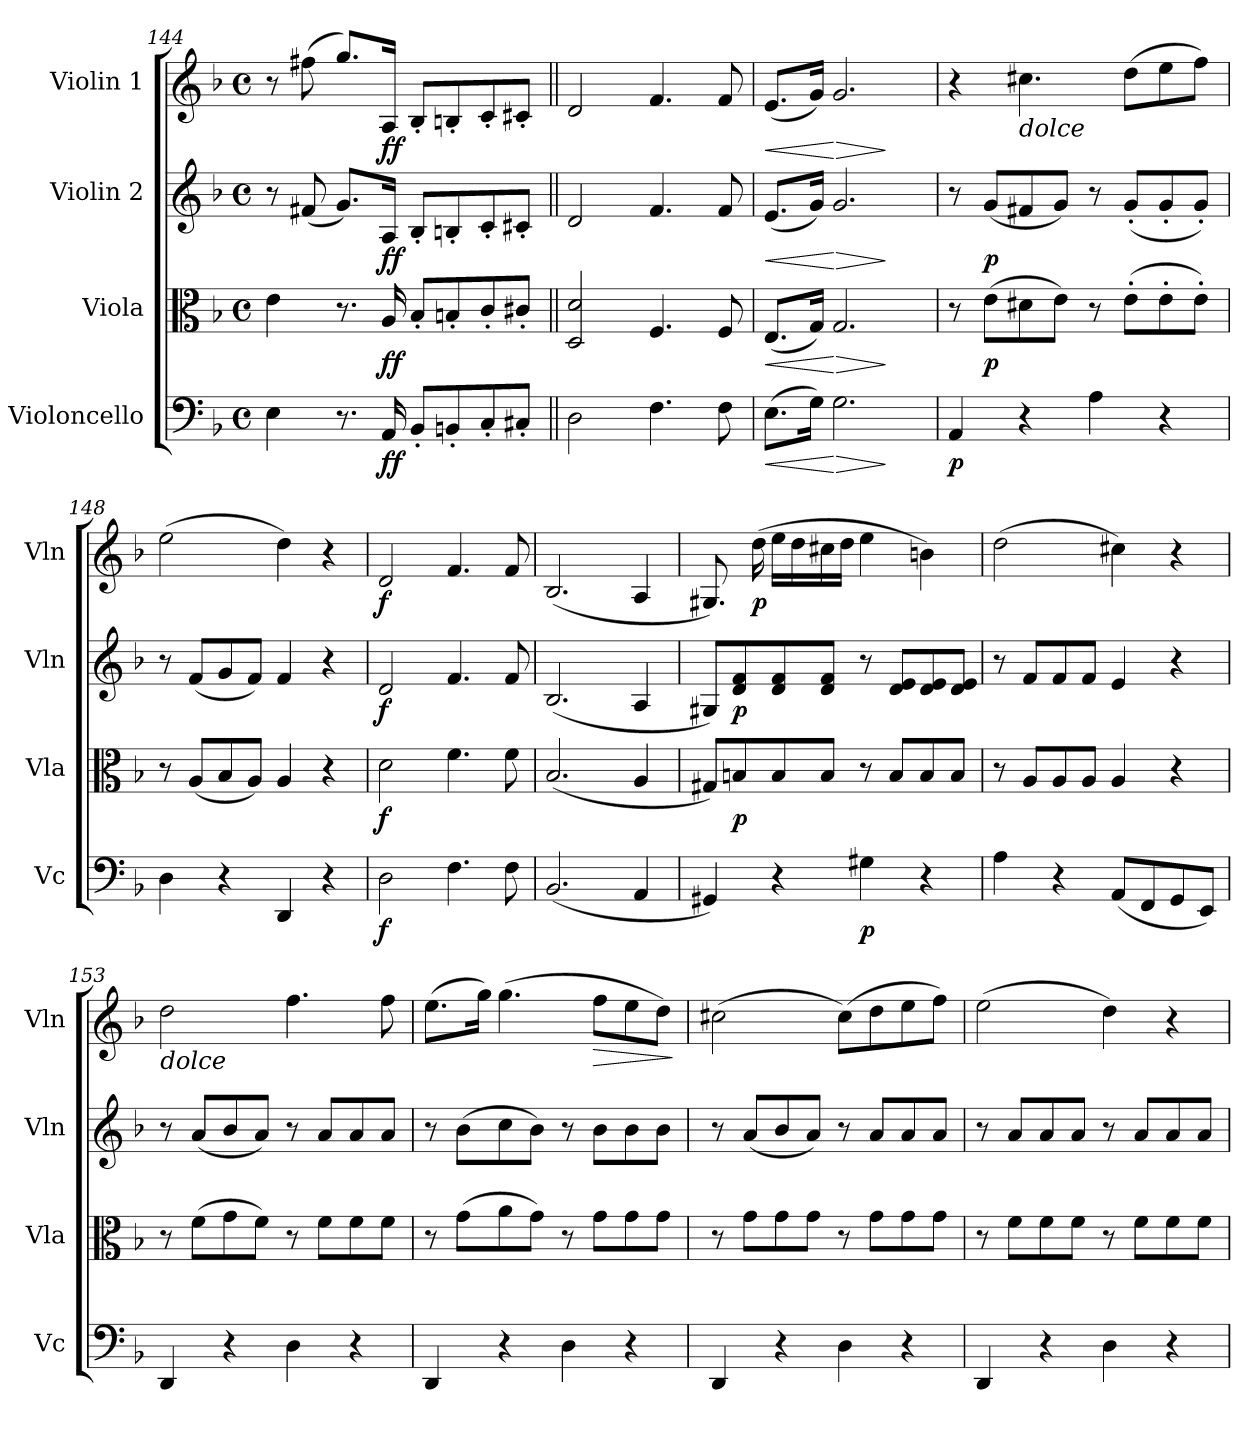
**kern	**dynam	**kern	**dynam	**kern	**dynam	**kern	**dynam
*part4	*part4	*part3	*part3	*part2	*part2	*part1	*part1
*staff4	*staff4	*staff3	*staff3	*staff2	*staff2	*staff1	*staff1
*I"Violoncello	*	*I"Viola	*	*I"Violin 2	*	*I"Violin 1	*
*I'Vc	*	*I'Vla	*	*I'Vln	*	*I'Vln	*
*clefF4	*	*clefC3	*	*clefG2	*	*clefG2	*
*k[b-]	*	*k[b-]	*	*k[b-]	*	*k[b-]	*
*M4/4	*	*M4/4	*	*M4/4	*	*M4/4	*
*met(c)	*	*met(c)	*	*met(c)	*	*met(c)	*
=144	=144	=144	=144	=144	=144	=144	=144
4E\	.	4e\	.	8r	.	8r	.
.	.	.	.	(8f#X/	.	(>8ff#X\	.
8.r	.	8.r	.	8.g/L)	.	8.gg/L)	.
!	!LO:DY:b	!	!LO:DY:b	!	!LO:DY:b	!	!LO:DY:b
16AA/	ff	16A/	ff	16A/Jk	ff	16A/Jk	ff
8BB-'/L	.	8B-'/L	.	8B-'/L	.	8B-'/L	.
8BBn'/	.	8Bn'/	.	8Bn'/	.	8Bn'/	.
8C'/	.	8c'/	.	8c'/	.	8c'/	.
8C#X'/J	.	8c#X'/J	.	8c#X'/J	.	8c#X'/J	.
!!LO:LB:g=z
=145||	=145||	=145||	=145||	=145||	=145||	=145||	=145||
2D\	.	2D/ 2d/	.	2d/	.	2d/	.
4.F\	.	4.F/	.	4.f/	.	4.f/	.
8F\	.	8F/	.	8f/	.	8f/	.
=146	=146	=146	=146	=146	=146	=146	=146
!	!LO:HP:b	!	!LO:HP:b	!	!LO:HP:b	!	!LO:HP:b
(>8.E\L	<	(<8.E/L	<	(<8.e/L	<	(<8.e/L	<
16G\Jk)	.	16G/Jk)	.	16g/Jk)	.	16g/Jk)	.
!	!LO:HP:n=1:b	!	!LO:HP:n=1:b	!	!LO:HP:n=1:b	!	!LO:HP:n=1:b
2.G\	[ >	2.G/	[ >	2.g/	[ >	2.g/	[ >
.	]	.	]	.	]	.	]
=147	=147	=147	=147	=147	=147	=147	=147
!	!LO:DY:b	!	!	!	!	!	!
4AA/	p	8r	.	8r	.	4r	.
!	!	!	!LO:DY:b	!	!LO:DY:b	!	!
.	.	(>8e\L	p	(<8g/L	p	.	.
!	!	!	!	!	!	!LO:TX:b:i:t=dolce	!
4r	.	8d#X\	.	8f#X/	.	4.cc#X\	.
.	.	8e\J)	.	8g/J)	.	.	.
4A\	.	8r	.	8r	.	.	.
.	.	(>8e'\L	.	(<8g'/L	.	(>8dd\L	.
4r	.	8e'\	.	8g'/	.	8ee\	.
.	.	8e'\J)	.	8g'/J)	.	8ff\J)	.
=148	=148	=148	=148	=148	=148	=148	=148
4D\	.	8r	.	8r	.	(>2ee\	.
.	.	(<8A/L	.	(<8f/L	.	.	.
4r	.	8B-/	.	8g/	.	.	.
.	.	8A/J)	.	8f/J)	.	.	.
4DD/	.	4A/	.	4f/	.	4dd\)	.
4r	.	4r	.	4r	.	4r	.
=149	=149	=149	=149	=149	=149	=149	=149
!	!LO:DY:b	!	!LO:DY:b	!	!LO:DY:b	!	!LO:DY:b
2D\	f	2d\	f	2d/	f	2d/	f
4.F\	.	4.f\	.	4.f/	.	4.f/	.
8F\	.	8f\	.	8f/	.	8f/	.
=150	=150	=150	=150	=150	=150	=150	=150
(2.BB-/	.	(2.B-/	.	(2.B-/	.	(2.B-/	.
4AA/	.	4A/	.	4A/	.	4A/	.
!!LO:PB:g=z
=151	=151	=151	=151	=151	=151	=151	=151
4GG#X/)	.	8G#X/L)	.	8G#X/L)	.	8.G#X/)	.
!	!	!	!LO:DY:b	!	!LO:DY:b	!	!
.	.	8Bn/	p	8d/ 8f/	p	.	.
!	!	!	!	!	!	!	!LO:DY:b
.	.	.	.	.	.	(>16dd\	p
4r	.	8B/	.	8d/ 8f/	.	16ee\LL	.
.	.	.	.	.	.	16dd\	.
.	.	8B/J	.	8d/ 8f/J	.	16cc#X\	.
.	.	.	.	.	.	16dd\JJ	.
!	!LO:DY:b	!	!	!	!	!	!
4G#X\	p	8r	.	8r	.	4ee\	.
.	.	8B/L	.	8d/ 8e/L	.	.	.
4r	.	8B/	.	8d/ 8e/	.	4bn\)	.
.	.	8B/J	.	8d/ 8e/J	.	.	.
=152	=152	=152	=152	=152	=152	=152	=152
4A\	.	8r	.	8r	.	(>2dd\	.
.	.	8A/L	.	8f/L	.	.	.
4r	.	8A/	.	8f/	.	.	.
.	.	8A/J	.	8f/J	.	.	.
(<8AA/L	.	4A/	.	4e/	.	4cc#X\)	.
8FF/	.	.	.	.	.	.	.
8GG/	.	4r	.	4r	.	4r	.
8EE/J)	.	.	.	.	.	.	.
=153	=153	=153	=153	=153	=153	=153	=153
!	!	!	!	!	!	!LO:TX:b:i:t=dolce	!
4DD/	.	8r	.	8r	.	2dd\	.
.	.	(>8f\L	.	(<8a/L	.	.	.
4r	.	8g\	.	8b-/	.	.	.
.	.	8f\J)	.	8a/J)	.	.	.
4D\	.	8r	.	8r	.	4.ff\	.
.	.	8f\L	.	8a/L	.	.	.
4r	.	8f\	.	8a/	.	.	.
.	.	8f\J	.	8a/J	.	8ff\	.
=154	=154	=154	=154	=154	=154	=154	=154
4DD/	.	8r	.	8r	.	(>8.ee\L	.
.	.	(>8g\L	.	(>8b-\L	.	.	.
.	.	.	.	.	.	16gg\Jk)	.
4r	.	8a\	.	8cc\	.	(>4.gg\	.
.	.	8g\J)	.	8b-\J)	.	.	.
4D\	.	8r	.	8r	.	.	.
!	!	!	!	!	!	!	!LO:HP:b
.	.	8g\L	.	8b-\L	.	8ff\L	>
4r	.	8g\	.	8b-\	.	8ee\	.
.	.	8g\J	.	8b-\J	.	8dd\J)	.
.	.	.	.	.	.	.	]
!!LO:LB:g=z
=155	=155	=155	=155	=155	=155	=155	=155
4DD/	.	8r	.	8r	.	(2cc#X\	.
.	.	8g\L	.	(<8a/L	.	.	.
4r	.	8g\	.	8b-/	.	.	.
.	.	8g\J	.	8a/J)	.	.	.
4D\	.	8r	.	8r	.	(>8cc#\L)	.
.	.	8g\L	.	8a/L	.	8dd\	.
4r	.	8g\	.	8a/	.	8ee\	.
.	.	8g\J	.	8a/J	.	8ff\J)	.
!!LO:LB:g=z
=156	=156	=156	=156	=156	=156	=156	=156
4DD/	.	8r	.	8r	.	(>2ee\	.
.	.	8f\L	.	8a/L	.	.	.
4r	.	8f\	.	8a/	.	.	.
.	.	8f\J	.	8a/J	.	.	.
4D\	.	8r	.	8r	.	4dd\)	.
.	.	8f\L	.	8a/L	.	.	.
4r	.	8f\	.	8a/	.	4r	.
.	.	8f\J	.	8a/J	.	.	.
=	=	=	=	=	=	=	=
*-	*-	*-	*-	*-	*-	*-	*-
